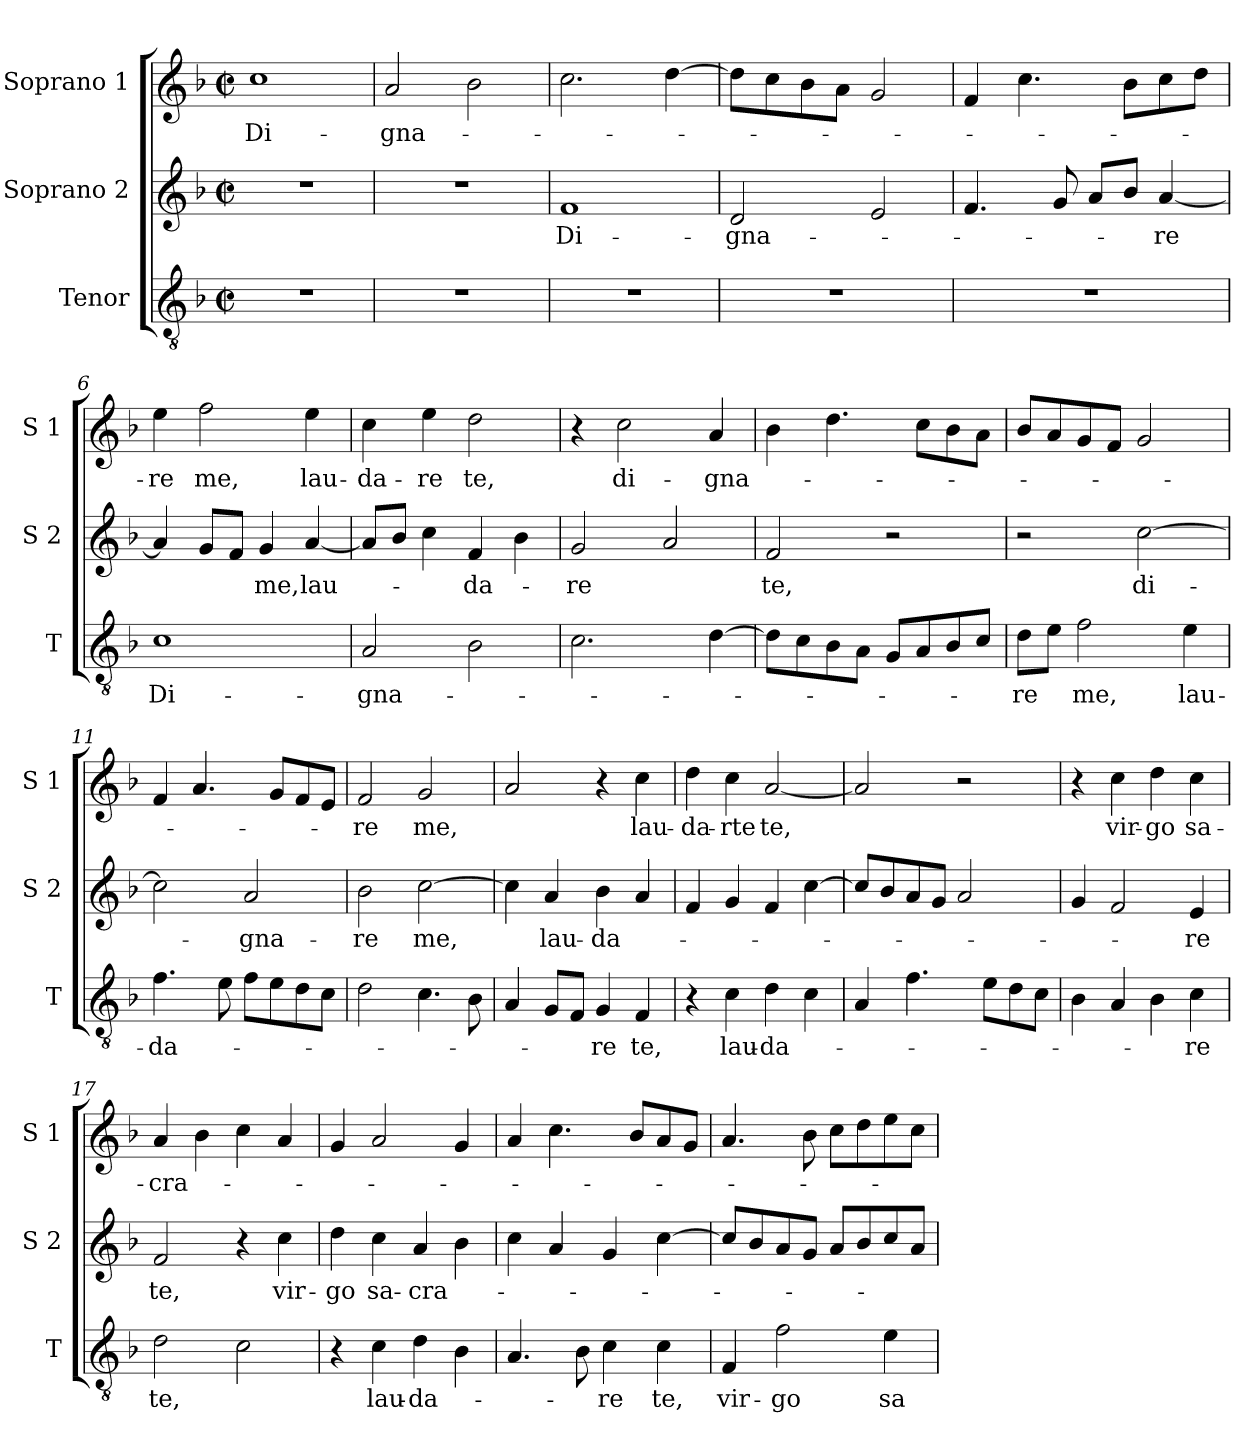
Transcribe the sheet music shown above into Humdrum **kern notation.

**kern	**text	**kern	**text	**kern	**text
*part3	*part3	*part2	*part2	*part1	*part1
*staff3	*staff3	*staff2	*staff2	*staff1	*staff1
*I"Tenor	*	*I"Soprano 2	*	*I"Soprano 1	*
*I'T	*	*I'S 2	*	*I'S 1	*
*clefGv2	*	*clefG2	*	*clefG2	*
*k[b-]	*	*k[b-]	*	*k[b-]	*
*F:	*	*F:	*	*F:	*
*M2/2	*	*M2/2	*	*M2/2	*
*met(c|)	*	*met(c|)	*	*met(c|)	*
=1	=1	=1	=1	=1	=1
!	!	!	!	!	!LO:LY:b
1r	.	1r	.	1cc	Di-
=2	=2	=2	=2	=2	=2
!	!	!	!	!	!LO:LY:b
1r	.	1r	.	2a/	-gna-
.	.	.	.	2b-\	.
=3	=3	=3	=3	=3	=3
!	!	!	!LO:LY:b	!	!
1r	.	1f	Di-	2.cc\	.
.	.	.	.	[4dd\	.
=4	=4	=4	=4	=4	=4
!	!	!	!LO:LY:b	!	!
1r	.	2d/	-gna-	8dd\L]	.
.	.	.	.	8cc\	.
.	.	.	.	8b-\	.
.	.	.	.	8a\J	.
.	.	2e/	.	2g/	.
=5	=5	=5	=5	=5	=5
1r	.	4.f/	.	4f/	.
.	.	.	.	4.cc\	.
.	.	8g/	.	.	.
.	.	8a/L	.	.	.
.	.	8b-/J	.	8b-\L	.
!	!	!	!LO:LY:b	!	!
.	.	[4a/	-re	8cc\	.
.	.	.	.	8dd\J	.
!!LO:LB:g=z
=6	=6	=6	=6	=6	=6
!	!LO:LY:b	!	!	!	!LO:LY:b
1c	Di-	4a/]	.	4ee\	-re
!	!	!	!	!	!LO:LY:b
.	.	8g/L	.	2ff\	me,
.	.	8f/J	.	.	.
!	!	!	!LO:LY:b	!	!
.	.	4g/	me,	.	.
!	!	!	!LO:LY:b	!	!LO:LY:b
.	.	[4a/	lau-	4ee\	lau-
=7	=7	=7	=7	=7	=7
!	!LO:LY:b	!	!	!	!LO:LY:b
2A/	-gna-	8a/L]	.	4cc\	-da-
.	.	8b-/J	.	.	.
!	!	!	!	!	!LO:LY:b
.	.	4cc\	.	4ee\	-re
!	!	!	!LO:LY:b	!	!LO:LY:b
2B-\	.	4f/	-da-	2dd\	te,
.	.	4b-\	.	.	.
=8	=8	=8	=8	=8	=8
!	!	!	!LO:LY:b	!	!
2.c\	.	2g/	-re	4r	.
!	!	!	!	!	!LO:LY:b
.	.	.	.	2cc\	di-
.	.	2a/	.	.	.
!	!	!	!	!	!LO:LY:b
[4d\	.	.	.	4a/	-gna-
=9	=9	=9	=9	=9	=9
!	!	!	!LO:LY:b	!	!
8d\L]	.	2f/	te,	4b-\	.
8c\	.	.	.	.	.
8B-\	.	.	.	4.dd\	.
8A\J	.	.	.	.	.
8G/L	.	2r	.	.	.
8A/	.	.	.	8cc\L	.
8B-/	.	.	.	8b-\	.
8c/J	.	.	.	8a\J	.
=10	=10	=10	=10	=10	=10
!	!LO:LY:b	!	!	!	!
8d\L	-re	2r	.	8b-/L	.
8e\J	.	.	.	8a/	.
!	!LO:LY:b	!	!	!	!
2f\	me,	.	.	8g/	.
.	.	.	.	8f/J	.
!	!	!	!LO:LY:b	!	!
.	.	[2cc\	di-	2g/	.
!	!LO:LY:b	!	!	!	!
4e\	lau-	.	.	.	.
=11	=11	=11	=11	=11	=11
!	!LO:LY:b	!	!	!	!
4.f\	-da-	2cc\]	.	4f/	.
.	.	.	.	4.a/	.
8e\	.	.	.	.	.
!	!	!	!LO:LY:b	!	!
8f\L	.	2a/	-gna-	.	.
8e\	.	.	.	8g/L	.
8d\	.	.	.	8f/	.
8c\J	.	.	.	8e/J	.
!!LO:LB:g=z
=12	=12	=12	=12	=12	=12
!	!	!	!LO:LY:b	!	!LO:LY:b
2d\	.	2b-\	-re	2f/	-re
!	!	!	!LO:LY:b	!	!LO:LY:b
4.c\	.	[2cc\	me,	2g/	me,
8B-\	.	.	.	.	.
=13	=13	=13	=13	=13	=13
4A/	.	4cc\]	.	2a/	.
!	!	!	!LO:LY:b	!	!
8G/L	.	4a/	lau-	.	.
8F/J	.	.	.	.	.
!	!LO:LY:b	!	!LO:LY:b	!	!
4G/	-re	4b-\	-da-	4r	.
!	!LO:LY:b	!	!	!	!LO:LY:b
4F/	te,	4a/	.	4cc\	lau-
=14	=14	=14	=14	=14	=14
!	!	!	!	!	!LO:LY:b
4r	.	4f/	.	4dd\	-da-
!	!LO:LY:b	!	!	!	!LO:LY:b
4c\	lau-	4g/	.	4cc\	-rte
!	!LO:LY:b	!	!	!	!LO:LY:b
4d\	-da-	4f/	.	[2a/	te,
4c\	.	[4cc\	.	.	.
=15	=15	=15	=15	=15	=15
4A/	.	8cc/L]	.	2a/]	.
.	.	8b-/	.	.	.
4.f\	.	8a/	.	.	.
.	.	8g/J	.	.	.
.	.	2a/	.	2r	.
8e\L	.	.	.	.	.
8d\	.	.	.	.	.
8c\J	.	.	.	.	.
=16	=16	=16	=16	=16	=16
4B-\	.	4g/	.	4r	.
!	!	!	!	!	!LO:LY:b
4A/	.	2f/	.	4cc\	vir-
!	!	!	!	!	!LO:LY:b
4B-\	.	.	.	4dd\	-go
!	!LO:LY:b	!	!LO:LY:b	!	!LO:LY:b
4c\	-re	4e/	-re	4cc\	sa-
=17	=17	=17	=17	=17	=17
!	!LO:LY:b	!	!LO:LY:b	!	!LO:LY:b
2d\	te,	2f/	te,	4a/	-cra-
.	.	.	.	4b-\	.
2c\	.	4r	.	4cc\	.
!	!	!	!LO:LY:b	!	!
.	.	4cc\	vir-	4a/	.
!!LO:PB:g=z
=18	=18	=18	=18	=18	=18
!	!	!	!LO:LY:b	!	!
4r	.	4dd\	-go	4g/	.
!	!LO:LY:b	!	!LO:LY:b	!	!
4c\	lau-	4cc\	sa-	2a/	.
!	!LO:LY:b	!	!LO:LY:b	!	!
4d\	-da-	4a/	-cra-	.	.
4B-\	.	4b-\	.	4g/	.
=19	=19	=19	=19	=19	=19
4.A/	.	4cc\	.	4a/	.
.	.	4a/	.	4.cc\	.
8B-\	.	.	.	.	.
!	!LO:LY:b	!	!	!	!
4c\	-re	4g/	.	.	.
.	.	.	.	8b-/L	.
!	!LO:LY:b	!	!	!	!
4c\	te,	[4cc\	.	8a/	.
.	.	.	.	8g/J	.
=20	=20	=20	=20	=20	=20
!	!LO:LY:b	!	!	!	!
4F/	vir-	8cc/L]	.	4.a/	.
.	.	8b-/	.	.	.
!	!LO:LY:b	!	!	!	!
2f\	-go	8a/	.	.	.
.	.	8g/J	.	8b-\	.
.	.	8a/L	.	8cc\L	.
.	.	8b-/	.	8dd\	.
!	!LO:LY:b	!	!	!	!
4e\	sa-	8cc/	.	8ee\	.
.	.	8a/J	.	8cc\J	.
=	=	=	=	=	=
*-	*-	*-	*-	*-	*-
